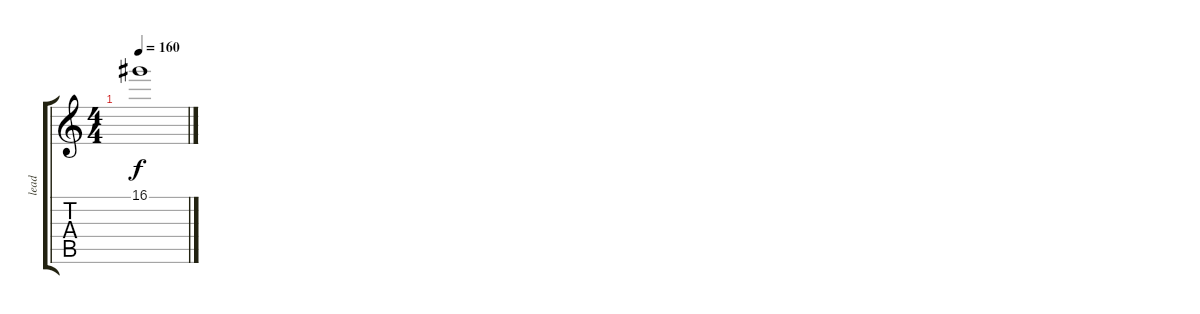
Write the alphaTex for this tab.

\track ("lead" "lead") {instrument distortionguitar}
\staff {score tabs}
\tuning (E4 B3 G3 D3 A2 E2) {hide}
\ts (4 4)
\tempo 160
\clef g2
\ks c
16.1{t}.1{dy f}
